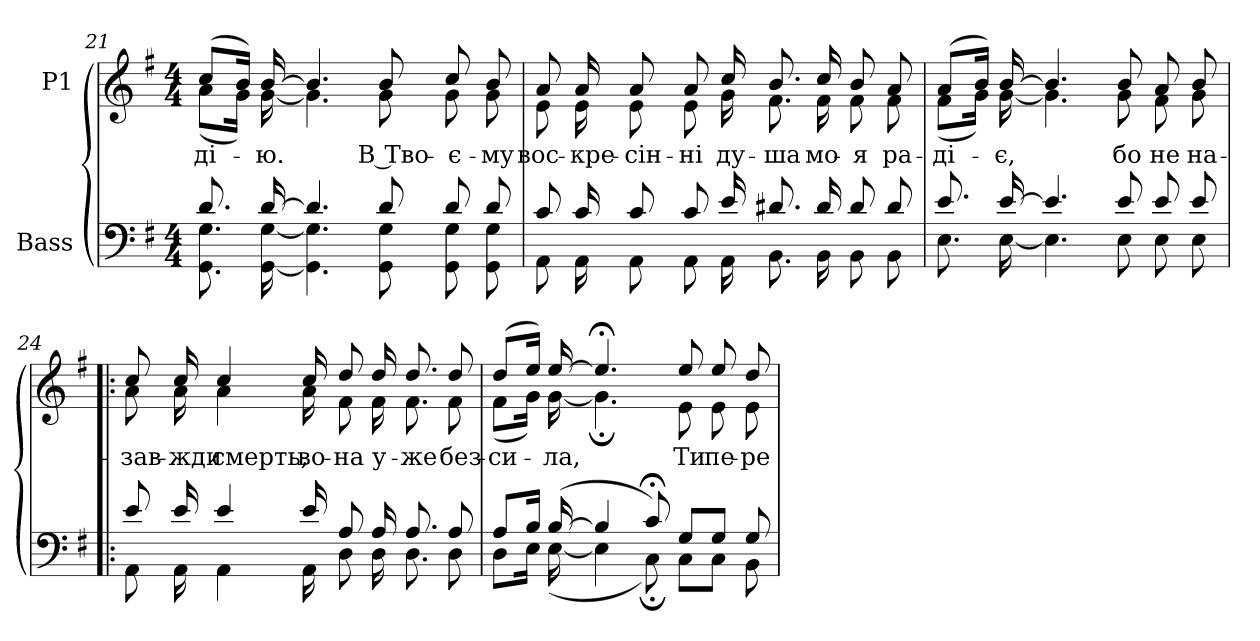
**kern	**kern	**text
*part2	*part1	*part1
*staff2	*staff1	*staff1
*I"Bass	*I"P1	*
*clefF4	*clefG2	*
*k[f#]	*k[f#]	*
*e:	*e:	*
*M4/4	*M4/4	*
=21	=21	=21
*^	*^	*
!	!	!	!	!LO:LY:b:color=#000000
8.di/	8.GGi\ 8.Gi	(8cci/L	(8ai\L	-ді-
.	.	16bi/Jk)	16gi\Jk)	.
!	!	!	!	!LO:LY:b:color=#000000
[>16di/	[<16GGi\ [<16Gi	[>16bi/	[<16gi\	-ю.
4.di/]	4.GGi\] 4.Gi]	4.bi/]	4.gi\]	.
!	!	!	!	!LO:LY:b:color=#000000
8di/	8GGi\ 8Gi	8bi/	8gi\	В Тво-
!	!	!	!	!LO:LY:b:color=#000000
8di/	8GGi\ 8Gi	8cci/	8gi\	-є-
!	!	!	!	!LO:LY:b:color=#000000
8di/	8GGi\ 8Gi	8bi/	8gi\	-му
!!LO:LB:g=z	!!
=22	=22	=22	=22	=22
!	!	!	!	!LO:LY:b:color=#000000
8ci/	8AAi\	8ai/	8ei\	вос-
!	!	!	!	!LO:LY:b:color=#000000
16ci/	16AAi\	16ai/	16ei\	-кре-
!	!	!	!	!LO:LY:b:color=#000000
8ci/	8AAi\	8ai/	8ei\	-сін-
!	!	!	!	!LO:LY:b:color=#000000
8ci/	8AAi\	8ai/	8ei\	-ні
!	!	!	!	!LO:LY:b:color=#000000
16ei/	16AAi\	16cci/	16gi\	ду-
!	!	!	!	!LO:LY:b:color=#000000
8.d#Xi/	8.BBi\	8.bi/	8.f#i\	-ша
!	!	!	!	!LO:LY:b:color=#000000
16d#i/	16BBi\	16cci/	16f#i\	мо-
!	!	!	!	!LO:LY:b:color=#000000
8d#i/	8BBi\	8bi/	8f#i\	-я
!	!	!	!	!LO:LY:b:color=#000000
8d#i/	8BBi\	8ai/	8f#i\	ра-
=23	=23	=23	=23	=23
!	!	!	!	!LO:LY:b:color=#000000
8.ei/	8.Ei\	(8ai/L	(8f#i\L	-ді-
.	.	16bi/Jk)	16gi\Jk)	.
!	!	!	!	!LO:LY:b:color=#000000
[>16ei/	[<16Ei\	[>16bi/	[<16gi\	-є,
4.ei/]	4.Ei\]	4.bi/]	4.gi\]	.
!	!	!	!	!LO:LY:b:color=#000000
8ei/	8Ei\	8bi/	8gi\	бо
!	!	!	!	!LO:LY:b:color=#000000
8ei/	8Ei\	8ai/	8f#i\	не
!	!	!	!	!LO:LY:b:color=#000000
8ei/	8Ei\	8bi/	8gi\	на-
=24!|:	=24!|:	=24!|:	=24!|:	=24!|:
!	!	!	!	!LO:LY:b:color=#000000
8ei/	8AAi\	8cci/	8ai\	-зав-
!	!	!	!	!LO:LY:b:color=#000000
16ei/	16AAi\	16cci/	16ai\	-жди
!	!	!	!	!LO:LY:b:color=#000000
4ei/	4AAi\	4cci/	4ai\	смерть,
!	!	!	!	!LO:LY:b:color=#000000
16ei/	16AAi\	16cci/	16ai\	во-
!	!	!	!	!LO:LY:b:color=#000000
8Ai/	8Di\	8ddi/	8f#i\	-на
!	!	!	!	!LO:LY:b:color=#000000
16Ai/	16Di\	16ddi/	16f#i\	у-
!	!	!	!	!LO:LY:b:color=#000000
8.Ai/	8.Di\	8.ddi/	8.f#i\	-же
!	!	!	!	!LO:LY:b:color=#000000
8Ai/	8Di\	8ddi/	8f#i\	без-
!!LO:LB:g=z	!!
=25	=25	=25	=25	=25
!	!	!	!	!LO:LY:b:color=#000000
8Ai/L	8Di\L	(8ddi/L	(8f#i\L	-си-
16Bi/Jk	16Ei\Jk	16eei/Jk)	16gi\Jk)	.
!	!	!	!	!LO:LY:b:color=#000000
([>16Bi/	([<16Ei\	[>16eei/	[<16gi\	-ла,
4Bi/]	4Ei\]	4.ee;i/]	4.g;i\]	.
8c;i/)	8C;i\)	.	.	.
!	!	!	!	!LO:LY:b:color=#000000
8Gi/L	8Ci\L	8eei/	8ei\	Ти
!	!	!	!	!LO:LY:b:color=#000000
8Gi/J	8Ci\J	8eei/	8ei\	пе-
!	!	!	!	!LO:LY:b:color=#000000
8Gi/	8BBi\	8ddi/	8ei\	-ре-
*v	*v	*	*	*
*	*v	*v	*
=	=	=
*-	*-	*-
